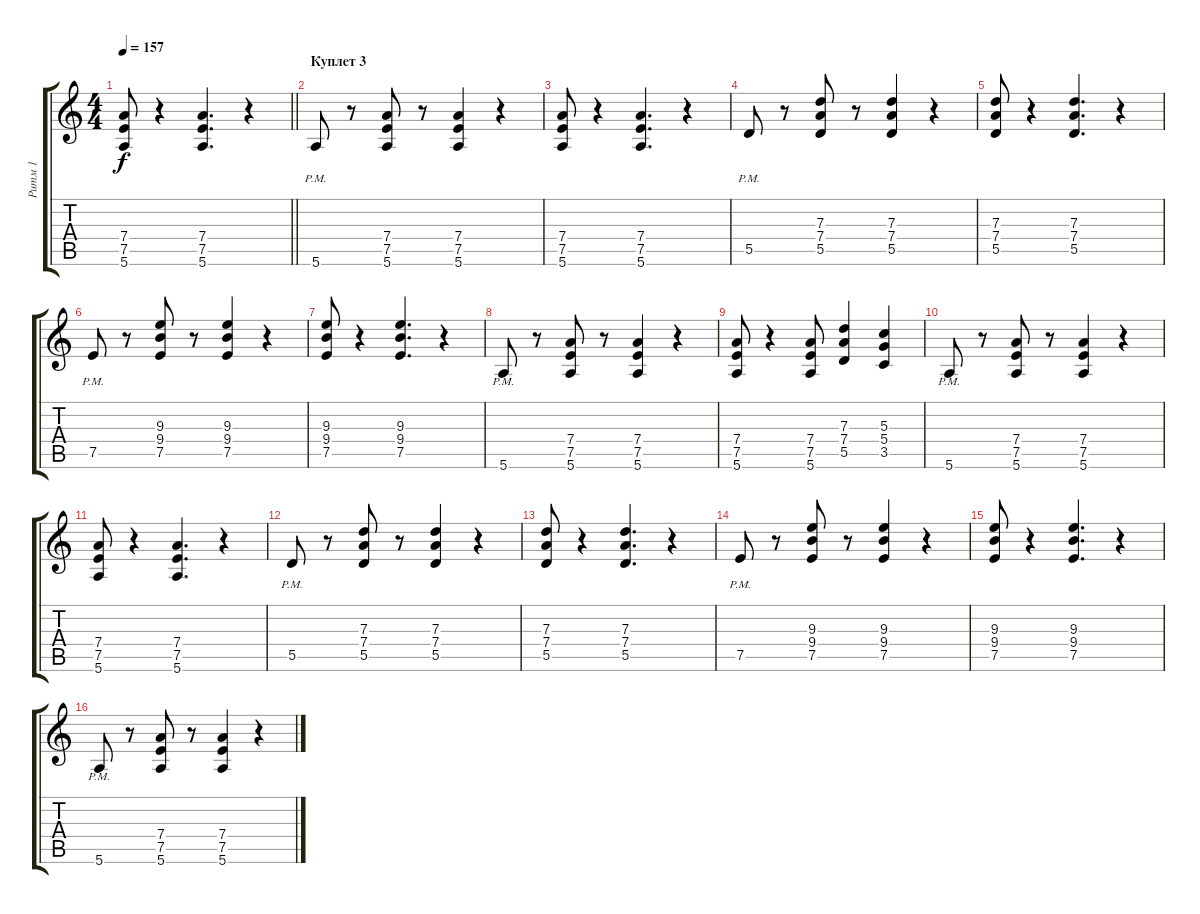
\track ("Ритм 1" "Ритм 1") {instrument distortionguitar}
\staff {score tabs}
\tuning (E4 B3 G3 D3 A2 E2) {hide}
\ts (4 4)
\tempo 157
\clef g2
\barLineRight lightlight
\ks c
(7.4 7.5 5.6).8{dy f} r.4 (7.4 7.5 5.6).4{d} r.4 |
\section ("" "Куплет 3")
5.6{pm}.8 r.8 (7.4 7.5 5.6).8 r.8 (7.4 7.5 5.6).4 r.4 |
(7.4 7.5 5.6).8 r.4 (7.4 7.5 5.6).4{d} r.4 |
5.5{pm}.8 r.8 (7.3 7.4 5.5).8 r.8 (7.3 7.4 5.5).4 r.4 |
(7.3 7.4 5.5).8 r.4 (7.3 7.4 5.5).4{d} r.4 |
7.5{pm}.8 r.8 (9.3 9.4 7.5).8 r.8 (9.3 9.4 7.5).4 r.4 |
(9.3 9.4 7.5).8 r.4 (9.3 9.4 7.5).4{d} r.4 |
5.6{pm}.8 r.8 (7.4 7.5 5.6).8 r.8 (7.4 7.5 5.6).4 r.4 |
(7.4 7.5 5.6).8 r.4 (7.4 7.5 5.6).8 (7.3 7.4 5.5).4 (5.3 5.4 3.5).4 |
5.6{pm}.8 r.8 (7.4 7.5 5.6).8 r.8 (7.4 7.5 5.6).4 r.4 |
(7.4 7.5 5.6).8 r.4 (7.4 7.5 5.6).4{d} r.4 |
5.5{pm}.8 r.8 (7.3 7.4 5.5).8 r.8 (7.3 7.4 5.5).4 r.4 |
(7.3 7.4 5.5).8 r.4 (7.3 7.4 5.5).4{d} r.4 |
7.5{pm}.8 r.8 (9.3 9.4 7.5).8 r.8 (9.3 9.4 7.5).4 r.4 |
(9.3 9.4 7.5).8 r.4 (9.3 9.4 7.5).4{d} r.4 |
5.6{pm}.8 r.8 (7.4 7.5 5.6).8 r.8 (7.4 7.5 5.6).4 r.4
